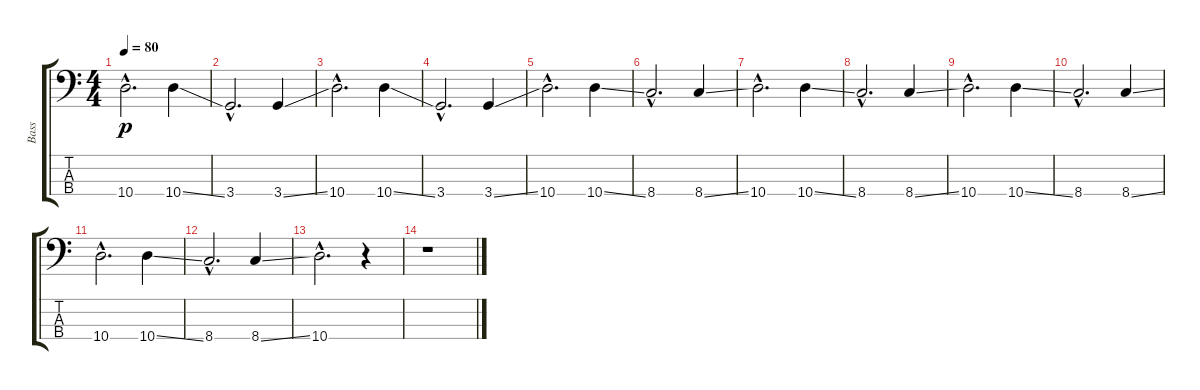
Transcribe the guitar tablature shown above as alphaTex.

\track ("Bass" "Bass") {instrument electricbassfinger}
\staff {score tabs}
\tuning (G2 D2 A1 E1) {hide}
\ts (4 4)
\tempo 80
\clef f4
\ks c
10.4{hac}.2{d dy p} 10.4{ss}.4 |
3.4{hac}.2{d} 3.4{ss}.4 |
10.4{hac}.2{d} 10.4{ss}.4 |
3.4{hac}.2{d} 3.4{ss}.4 |
10.4{hac}.2{d} 10.4{ss}.4 |
8.4{hac}.2{d} 8.4{ss}.4 |
10.4{hac}.2{d} 10.4{ss}.4 |
8.4{hac}.2{d} 8.4{ss}.4 |
10.4{hac}.2{d} 10.4{ss}.4 |
8.4{hac}.2{d} 8.4{ss}.4 |
10.4{hac}.2{d} 10.4{ss}.4 |
8.4{hac}.2{d} 8.4{ss}.4 |
10.4{hac}.2{d} r.4 |
r.1
